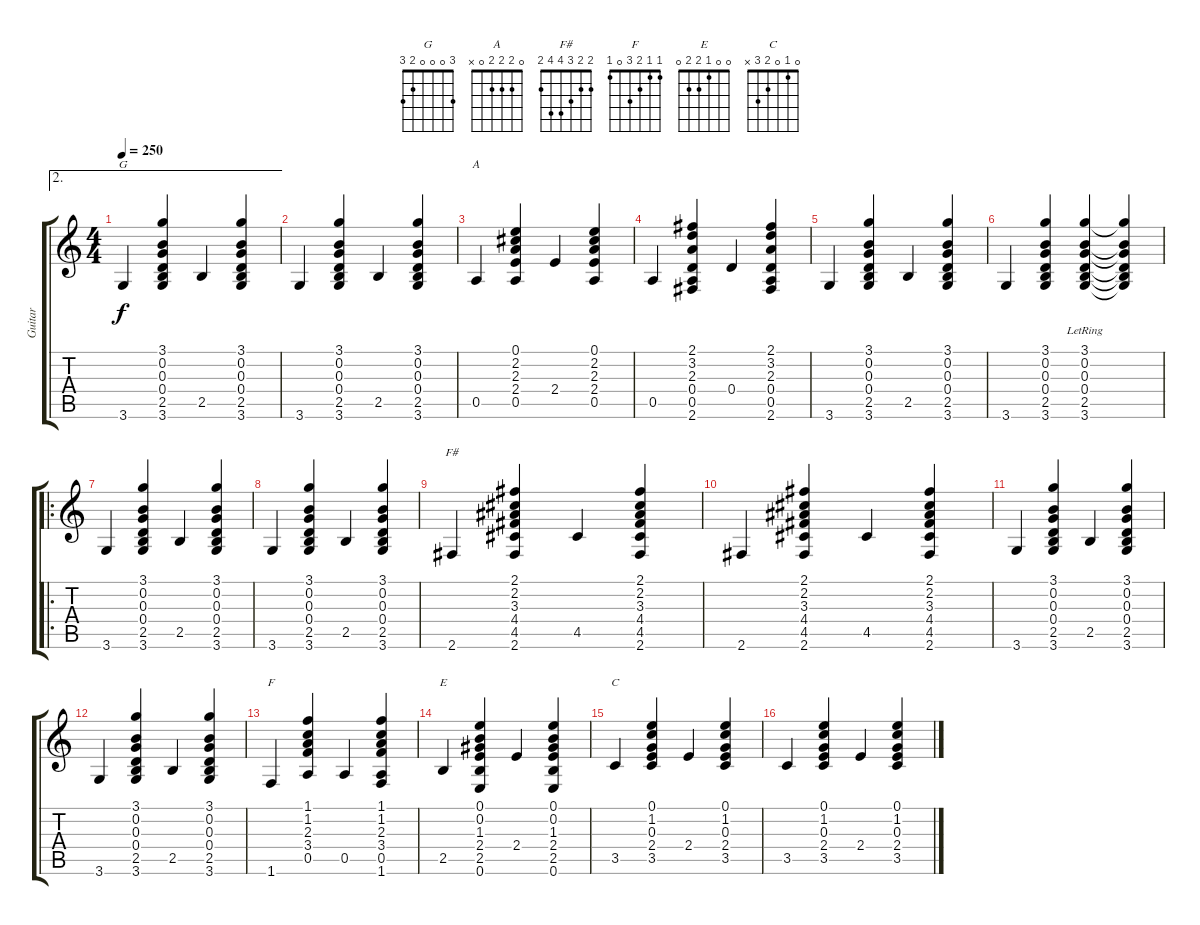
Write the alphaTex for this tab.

\track ("Guitar" "Guitar") {instrument acousticguitarnylon}
\staff {score tabs}
\tuning (E4 B3 G3 D3 A2 E2) {hide}
\chord ("G" 3 0 0 0 2 3)
\chord ("A" 0 2 2 2 0 x)
\chord ("F#" 2 2 3 4 4 2)
\chord ("F" 1 1 2 3 0 1)
\chord ("E" 0 0 1 2 2 0)
\chord ("C" 0 1 0 2 3 x)
\ae 2
\ts (4 4)
\tempo 250
\clef g2
\ks c
3.6.4{ch "G" dy f} (3.1 0.2 0.3 0.4 2.5 3.6).4 2.5.4 (3.1 0.2 0.3 0.4 2.5 3.6).4 |
3.6.4 (3.1 0.2 0.3 0.4 2.5 3.6).4 2.5.4 (3.1 0.2 0.3 0.4 2.5 3.6).4 |
0.5.4{ch "A"} (0.1 2.2 2.3 2.4 0.5).4 2.4.4 (0.1 2.2 2.3 2.4 0.5).4 |
0.5.4 (2.1 3.2 2.3 0.4 0.5 2.6).4 0.4.4 (2.1 3.2 2.3 0.4 0.5 2.6).4 |
3.6.4 (3.1 0.2 0.3 0.4 2.5 3.6).4 2.5.4 (3.1 0.2 0.3 0.4 2.5 3.6).4 |
3.6.4 (3.1 0.2 0.3 0.4 2.5 3.6).4 (3.1 0.2 0.3{lr} 0.4{lr} 2.5 3.6).4 (3.1{t} 0.2{t} 0.3{t} 0.4{t} 2.5{t} 3.6{t}).4 |
\ro
3.6.4 (3.1 0.2 0.3 0.4 2.5 3.6).4 2.5.4 (3.1 0.2 0.3 0.4 2.5 3.6).4 |
3.6.4 (3.1 0.2 0.3 0.4 2.5 3.6).4 2.5.4 (3.1 0.2 0.3 0.4 2.5 3.6).4 |
2.6.4{ch "F#"} (2.1 2.2 3.3 4.4 4.5 2.6).4 4.5.4 (2.1 2.2 3.3 4.4 4.5 2.6).4 |
2.6.4 (2.1 2.2 3.3 4.4 4.5 2.6).4 4.5.4 (2.1 2.2 3.3 4.4 4.5 2.6).4 |
3.6.4 (3.1 0.2 0.3 0.4 2.5 3.6).4 2.5.4 (3.1 0.2 0.3 0.4 2.5 3.6).4 |
3.6.4 (3.1 0.2 0.3 0.4 2.5 3.6).4 2.5.4 (3.1 0.2 0.3 0.4 2.5 3.6).4 |
1.6.4{ch "F"} (1.1 1.2 2.3 3.4 0.5).4 0.5.4 (1.1 1.2 2.3 3.4 0.5 1.6).4 |
2.5.4{ch "E"} (0.1 0.2 1.3 2.4 2.5 0.6).4 2.4.4 (0.1 0.2 1.3 2.4 2.5 0.6).4 |
3.5.4{ch "C"} (0.1 1.2 0.3 2.4 3.5).4 2.4.4 (0.1 1.2 0.3 2.4 3.5).4 |
3.5.4 (0.1 1.2 0.3 2.4 3.5).4 2.4.4 (0.1 1.2 0.3 2.4 3.5).4
